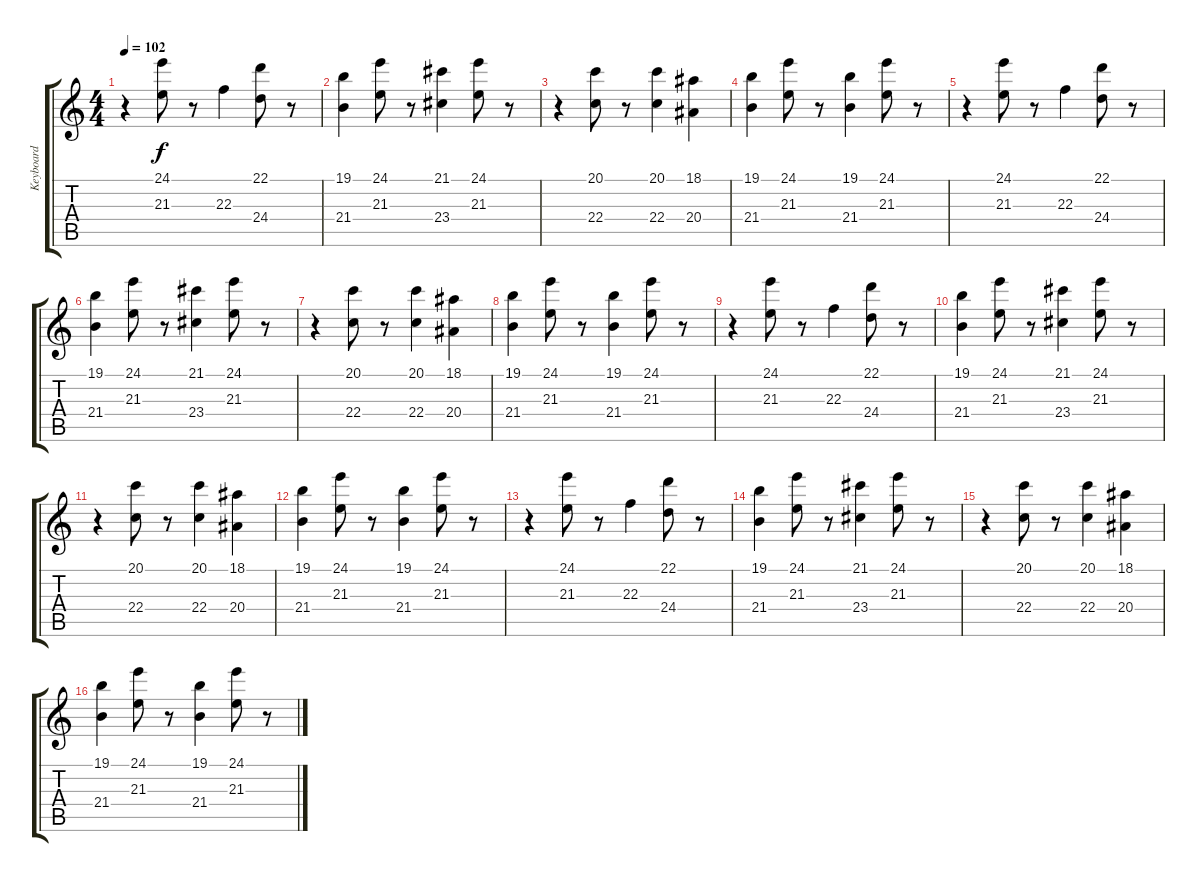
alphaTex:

\track ("Keyboard" "Keyboard") {instrument lead2sawtooth}
\staff {score tabs}
\tuning (E4 B3 G3 D3 A2 E2) {hide}
\ts (4 4)
\tempo 102
\clef g2
\ks c
r.4{dy f} (24.1 21.3).8 r.8 22.3.4 (22.1 24.4).8 r.8 |
(19.1 21.4).4 (24.1 21.3).8 r.8 (21.1 23.4).4 (24.1 21.3).8 r.8 |
r.4 (20.1 22.4).8 r.8 (20.1 22.4).4 (18.1 20.4).4 |
(19.1 21.4).4 (24.1 21.3).8 r.8 (19.1 21.4).4 (24.1 21.3).8 r.8 |
r.4 (24.1 21.3).8 r.8 22.3.4 (22.1 24.4).8 r.8 |
(19.1 21.4).4 (24.1 21.3).8 r.8 (21.1 23.4).4 (24.1 21.3).8 r.8 |
r.4 (20.1 22.4).8 r.8 (20.1 22.4).4 (18.1 20.4).4 |
(19.1 21.4).4 (24.1 21.3).8 r.8 (19.1 21.4).4 (24.1 21.3).8 r.8 |
r.4 (24.1 21.3).8 r.8 22.3.4 (22.1 24.4).8 r.8 |
(19.1 21.4).4 (24.1 21.3).8 r.8 (21.1 23.4).4 (24.1 21.3).8 r.8 |
r.4 (20.1 22.4).8 r.8 (20.1 22.4).4 (18.1 20.4).4 |
(19.1 21.4).4 (24.1 21.3).8 r.8 (19.1 21.4).4 (24.1 21.3).8 r.8 |
r.4 (24.1 21.3).8 r.8 22.3.4 (22.1 24.4).8 r.8 |
(19.1 21.4).4 (24.1 21.3).8 r.8 (21.1 23.4).4 (24.1 21.3).8 r.8 |
r.4 (20.1 22.4).8 r.8 (20.1 22.4).4 (18.1 20.4).4 |
(19.1 21.4).4 (24.1 21.3).8 r.8 (19.1 21.4).4 (24.1 21.3).8 r.8
